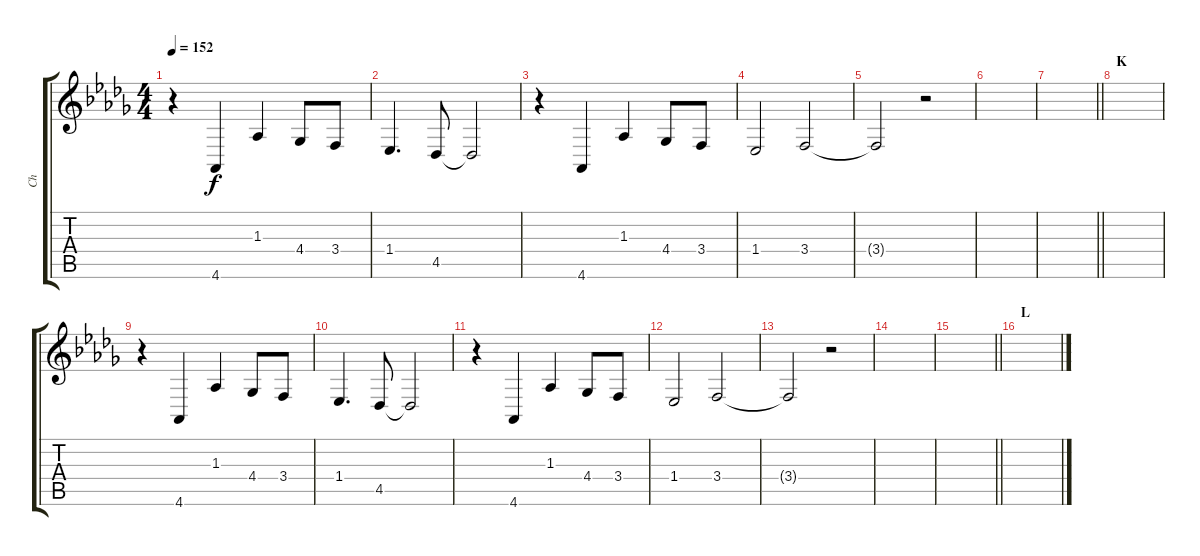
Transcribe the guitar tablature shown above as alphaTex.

\track ("Ch" "Ch") {instrument violin}
\staff {score tabs}
\tuning (E4 B3 G3 D3 A2 E2) {hide}
\ts (4 4)
\tempo 152
\clef g2
\ks db
r.4{dy f} 4.6.4 1.3.4 4.4.8 3.4.8 |
1.4.4{d} 4.5.8 4.5{t}.2 |
r.4 4.6.4 1.3.4 4.4.8 3.4.8 |
1.4.2 3.4.2 |
3.4{t}.2 r.2 |
|
\barLineRight lightlight
|
\section ("" "K")
|
r.4 4.6.4 1.3.4 4.4.8 3.4.8 |
1.4.4{d} 4.5.8 4.5{t}.2 |
r.4 4.6.4 1.3.4 4.4.8 3.4.8 |
1.4.2 3.4.2 |
3.4{t}.2 r.2 |
|
\barLineRight lightlight
|
\section ("" "L")
